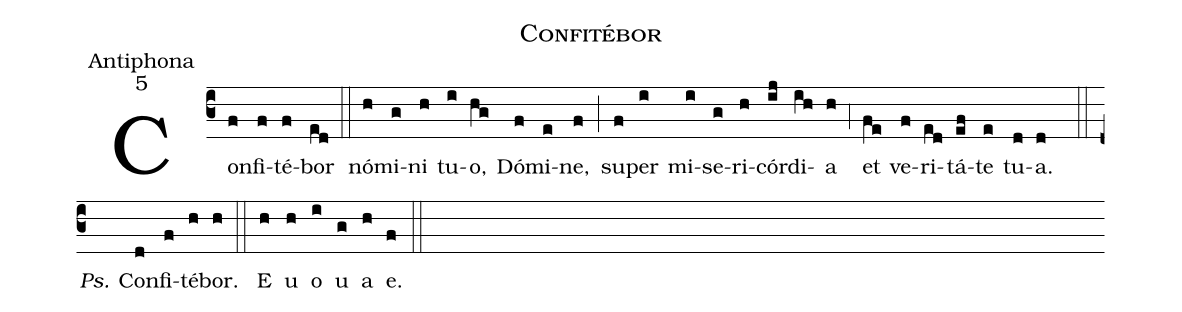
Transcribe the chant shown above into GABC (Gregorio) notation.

name:Confitébor;
office-part:Antiphona;
mode:5;
%%
(c3) Con(f)fi(f)té(f)bor(ed) (::) nó(h)mi(g)ni(h) tu(i)o,(hg) Dó(f)mi(e)ne,(f) (;) su(f)per(i) mi(i)se(g)ri(h)cór(ij)di(ih)a(h) (;4) et(fe) ve(f)ri(ed)tá(ef)te(e) tu(d)a.(d) (::)
<i>Ps.</i> C{o}n(d)fi(f)té(h)bor.(h) (::)
<eu> E(h) u(h) o(i) u(g) a(h) e.(f) </eu>(::)
